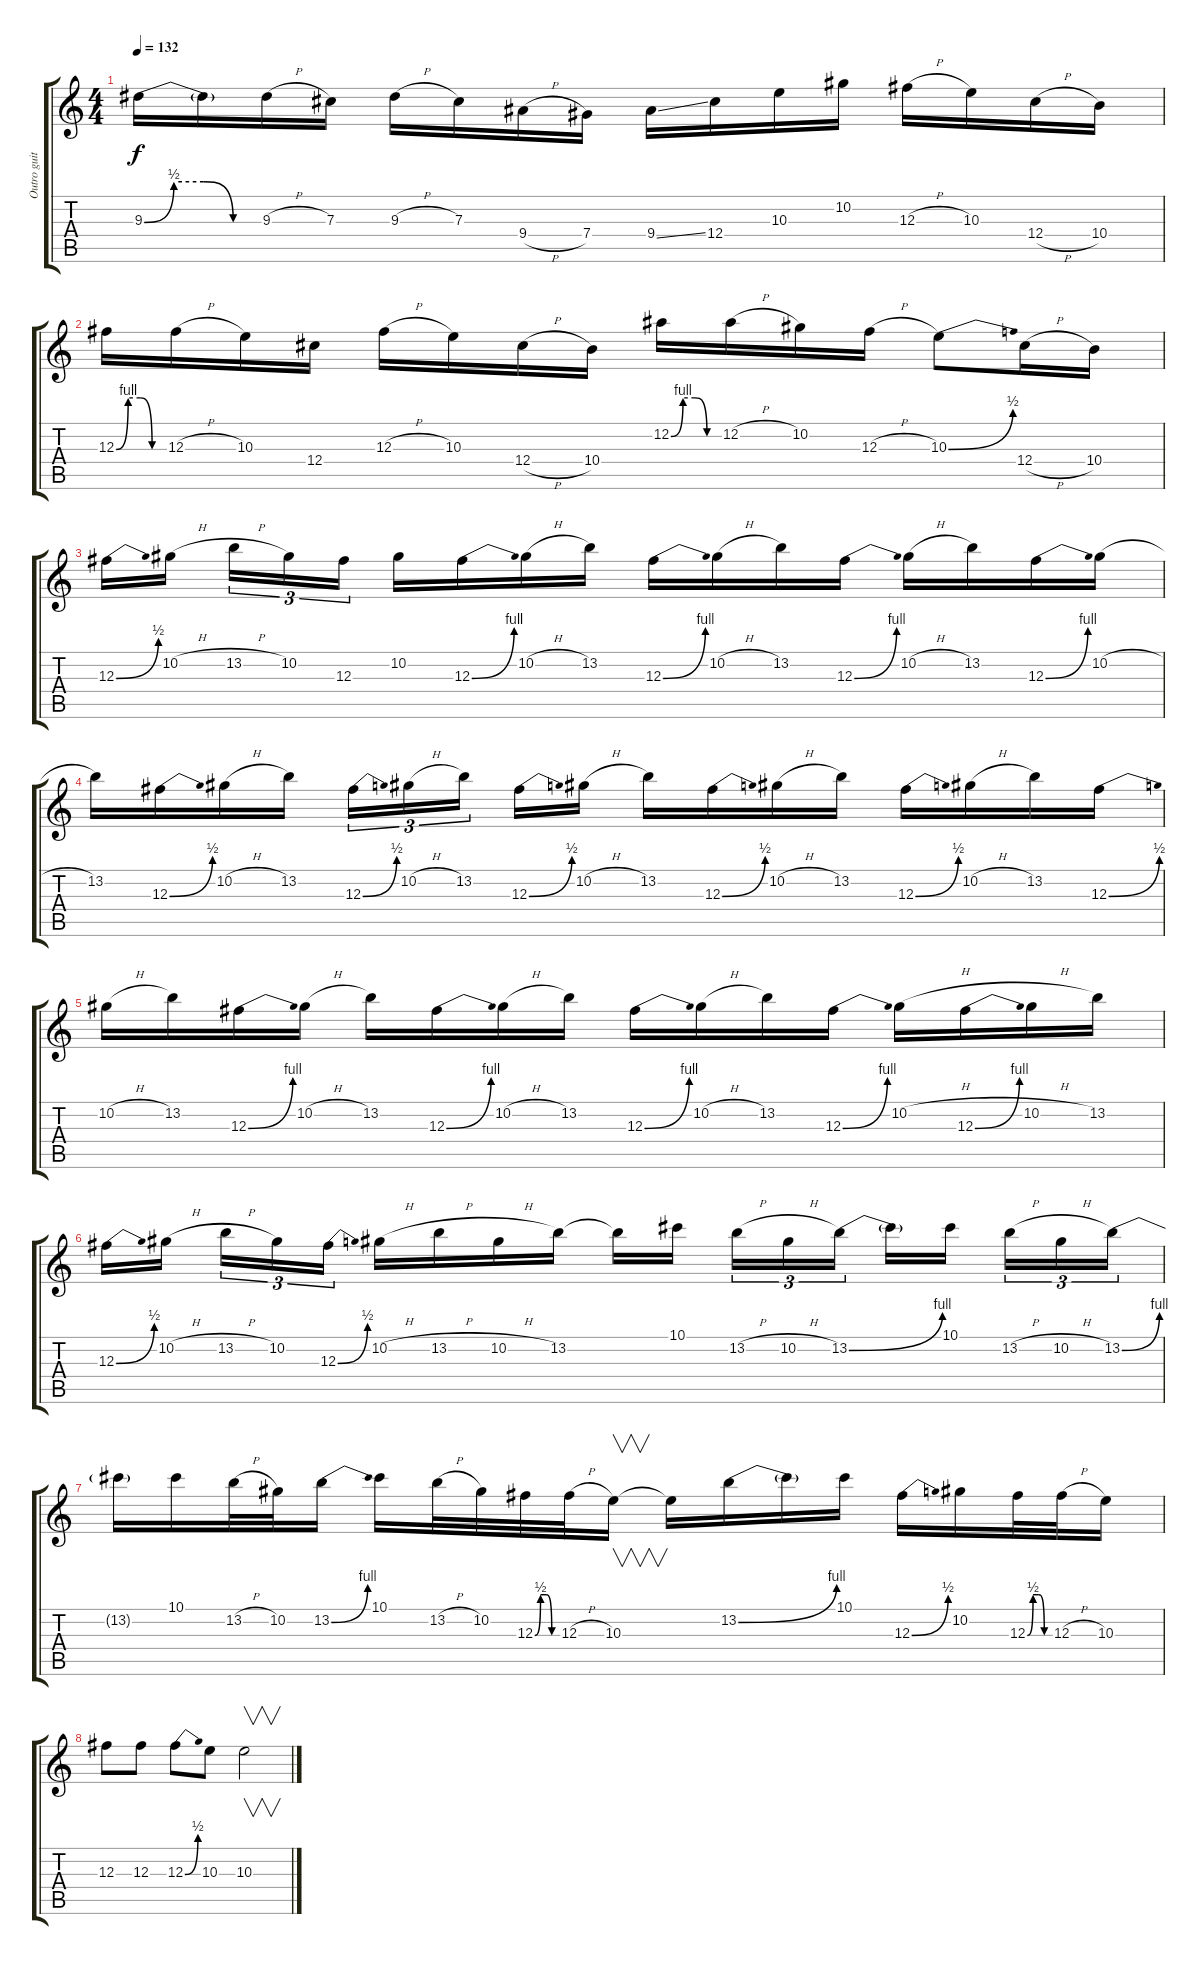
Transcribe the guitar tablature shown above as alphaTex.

\track ("Outro guitar" "Outro guit") {instrument distortionguitar}
\staff {score tabs}
\tuning (Eb4 Bb3 Gb3 Db3 Ab2 Eb2) {hide}
\ts (4 4)
\tempo 132
\clef g2
\ks c
9.3{be (custom 0 0 15 2 30 2 45 0 60 0)}.16{dy f} 9.3{t}.16 9.3{h}.16 7.3.16 9.3{h}.16 7.3.16 9.4{h}.16 7.4.16 9.4{ss}.16 12.4.16 10.3.16 10.2.16 12.3{h}.16 10.3.16 12.4{h}.16 10.4.16 |
12.3{be (custom 0 0 15 4 30 4 45 0 60 0)}.16 12.3{h}.16 10.3.16 12.4.16 12.3{h}.16 10.3.16 12.4{h}.16 10.4.16 12.2{be (custom 0 0 15 4 30 4 45 0 60 0)}.16 12.2{h}.16 10.2.16 12.3{h}.16 10.3{be (bend 0 0 60 2)}.8 12.4{h}.16 10.4.16 |
12.3{be (bend 0 0 60 2)}.16 10.2{h}.16 13.2{h}.16{tu (3 2)} 10.2.16{tu (3 2)} 12.3.16{tu (3 2)} 10.2.16 12.3{be (bend 0 0 60 4)}.16 10.2{h}.16 13.2.16 12.3{be (bend 0 0 60 4)}.16 10.2{h}.16 13.2.16 12.3{be (bend 0 0 60 4)}.16 10.2{h}.16 13.2.16 12.3{be (bend 0 0 60 4)}.16 10.2{h}.16 |
13.2.16 12.3{be (bend 0 0 60 2)}.16 10.2{h}.16 13.2.16 12.3{be (bend 0 0 60 2)}.16{tu (3 2)} 10.2{h}.16{tu (3 2)} 13.2.16{tu (3 2)} 12.3{be (bend 0 0 60 2)}.16 10.2{h}.16 13.2.16 12.3{be (bend 0 0 60 2)}.16 10.2{h}.16 13.2.16 12.3{be (bend 0 0 60 2)}.16 10.2{h}.16 13.2.16 12.3{be (bend 0 0 60 2)}.16 |
10.2{h}.16 13.2.16 12.3{be (bend 0 0 60 4)}.16 10.2{h}.16 13.2.16 12.3{be (bend 0 0 60 4)}.16 10.2{h}.16 13.2.16 12.3{be (bend 0 0 60 4)}.16 10.2{h}.16 13.2.16 12.3{be (bend 0 0 60 4)}.16 10.2{h}.16 12.3{be (bend 0 0 60 4)}.16 10.2{h}.16 13.2.16 |
12.3{be (bend 0 0 60 2)}.16 10.2{h}.16 13.2{h}.16{tu (3 2)} 10.2.16{tu (3 2)} 12.3{be (bend 0 0 60 2)}.16{tu (3 2)} 10.2{h}.16 13.2{h}.16 10.2{h}.16 13.2.16 13.2{t}.16 10.1.16 13.2{h}.16{tu (3 2)} 10.2{h}.16{tu (3 2)} 13.2{be (bend 0 0 60 4)}.16{tu (3 2)} 13.2{t}.16 10.1.16 13.2{h}.16{tu (3 2)} 10.2{h}.16{tu (3 2)} 13.2{be (bend 0 0 60 4)}.16{tu (3 2)} |
13.2{t}.16 10.1.16 13.2{h}.32 10.2.32 13.2{be (bend 0 0 60 4)}.16 10.1.16 13.2{h}.32 10.2.32 12.3{be (custom 0 0 15 2 30 2 45 0 60 0)}.32 12.3{h}.32 10.3.16{v} 10.3{t}.16 13.2{be (bend 0 0 60 4)}.16 13.2{t}.16 10.1.16 12.3{be (bend 0 0 60 2)}.16 10.2.16 12.3{be (custom 0 0 15 2 30 2 45 0 60 0)}.32 12.3{h}.32 10.3.16 |
12.3.8 12.3.8 12.3{be (bend 0 0 60 2)}.8 10.3.8 10.3.2{v}
